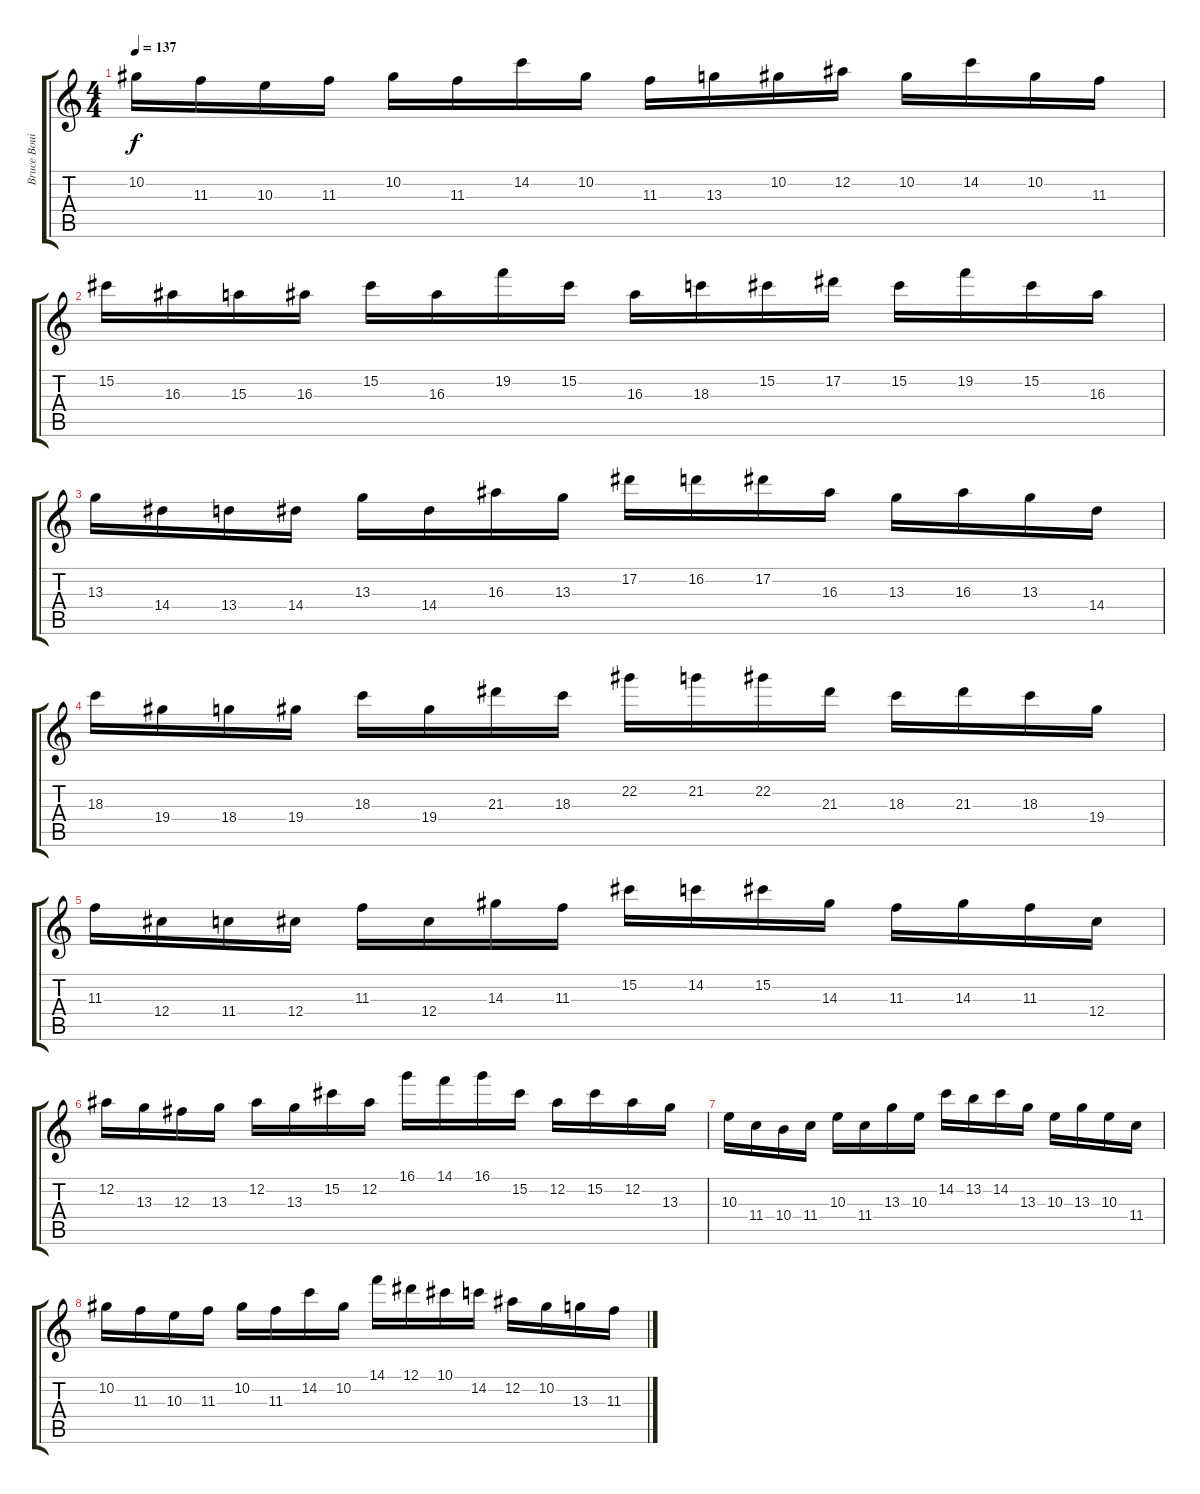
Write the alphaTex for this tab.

\track ("Bruce Bouillet" "Bruce Boui") {instrument distortionguitar}
\staff {score tabs}
\tuning (Eb4 Bb3 Gb3 Db3 Ab2 Eb2) {hide}
\ts (4 4)
\tempo 137
\clef g2
\ks c
10.2.16{dy f} 11.3.16 10.3.16 11.3.16 10.2.16 11.3.16 14.2.16 10.2.16 11.3.16 13.3.16 10.2.16 12.2.16 10.2.16 14.2.16 10.2.16 11.3.16 |
15.2.16 16.3.16 15.3.16 16.3.16 15.2.16 16.3.16 19.2.16 15.2.16 16.3.16 18.3.16 15.2.16 17.2.16 15.2.16 19.2.16 15.2.16 16.3.16 |
13.3.16 14.4.16 13.4.16 14.4.16 13.3.16 14.4.16 16.3.16 13.3.16 17.2.16 16.2.16 17.2.16 16.3.16 13.3.16 16.3.16 13.3.16 14.4.16 |
18.3.16 19.4.16 18.4.16 19.4.16 18.3.16 19.4.16 21.3.16 18.3.16 22.2.16 21.2.16 22.2.16 21.3.16 18.3.16 21.3.16 18.3.16 19.4.16 |
11.3.16 12.4.16 11.4.16 12.4.16 11.3.16 12.4.16 14.3.16 11.3.16 15.2.16 14.2.16 15.2.16 14.3.16 11.3.16 14.3.16 11.3.16 12.4.16 |
12.2.16 13.3.16 12.3.16 13.3.16 12.2.16 13.3.16 15.2.16 12.2.16 16.1.16 14.1.16 16.1.16 15.2.16 12.2.16 15.2.16 12.2.16 13.3.16 |
10.3.16 11.4.16 10.4.16 11.4.16 10.3.16 11.4.16 13.3.16 10.3.16 14.2.16 13.2.16 14.2.16 13.3.16 10.3.16 13.3.16 10.3.16 11.4.16 |
10.2.16 11.3.16 10.3.16 11.3.16 10.2.16 11.3.16 14.2.16 10.2.16 14.1.16 12.1.16 10.1.16 14.2.16 12.2.16 10.2.16 13.3.16 11.3.16
